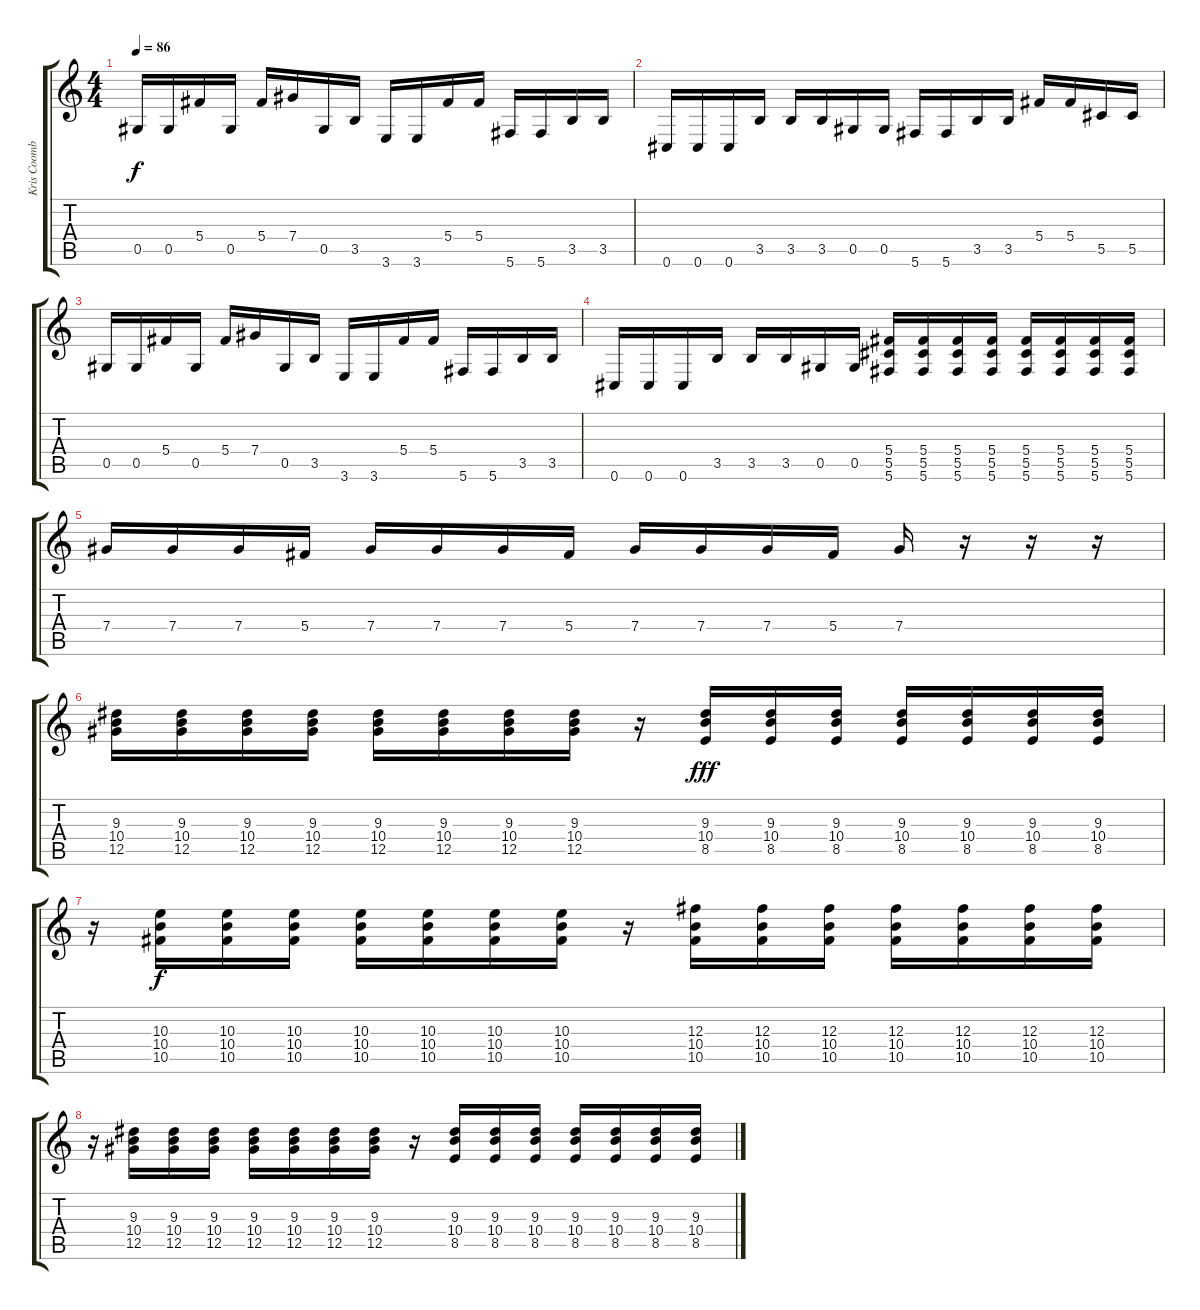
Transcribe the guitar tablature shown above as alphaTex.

\track ("Kris Coombs" "Kris Coomb") {instrument distortionguitar}
\staff {score tabs}
\tuning (Eb4 Bb3 Gb3 Db3 Ab2 Db2) {hide}
\ts (4 4)
\tempo 86
\clef g2
\ks c
0.5.16{dy f} 0.5.16 5.4.16 0.5.16 5.4.16 7.4.16 0.5.16 3.5.16 3.6.16 3.6.16 5.4.16 5.4.16 5.6.16 5.6.16 3.5.16 3.5.16 |
0.6.16 0.6.16 0.6.16 3.5.16 3.5.16 3.5.16 0.5.16 0.5.16 5.6.16 5.6.16 3.5.16 3.5.16 5.4.16 5.4.16 5.5.16 5.5.16 |
0.5.16 0.5.16 5.4.16 0.5.16 5.4.16 7.4.16 0.5.16 3.5.16 3.6.16 3.6.16 5.4.16 5.4.16 5.6.16 5.6.16 3.5.16 3.5.16 |
0.6.16 0.6.16 0.6.16 3.5.16 3.5.16 3.5.16 0.5.16 0.5.16 (5.4 5.5 5.6).16 (5.4 5.5 5.6).16 (5.4 5.5 5.6).16 (5.4 5.5 5.6).16 (5.4 5.5 5.6).16 (5.4 5.5 5.6).16 (5.4 5.5 5.6).16 (5.4 5.5 5.6).16 |
7.4.16 7.4.16 7.4.16 5.4.16 7.4.16 7.4.16 7.4.16 5.4.16 7.4.16 7.4.16 7.4.16 5.4.16 7.4.16 r.16 r.16 r.16 |
(9.3 10.4 12.5).16 (9.3 10.4 12.5).16 (9.3 10.4 12.5).16 (9.3 10.4 12.5).16 (9.3 10.4 12.5).16 (9.3 10.4 12.5).16 (9.3 10.4 12.5).16 (9.3 10.4 12.5).16 r.16 (9.3 10.4 8.5).16{dy fff} (9.3 10.4 8.5).16 (9.3 10.4 8.5).16 (9.3 10.4 8.5).16 (9.3 10.4 8.5).16 (9.3 10.4 8.5).16 (9.3 10.4 8.5).16 |
r.16 (10.3 10.4 10.5).16{dy f} (10.3 10.4 10.5).16 (10.3 10.4 10.5).16 (10.3 10.4 10.5).16 (10.3 10.4 10.5).16 (10.3 10.4 10.5).16 (10.3 10.4 10.5).16 r.16 (12.3 10.4 10.5).16 (12.3 10.4 10.5).16 (12.3 10.4 10.5).16 (12.3 10.4 10.5).16 (12.3 10.4 10.5).16 (12.3 10.4 10.5).16 (12.3 10.4 10.5).16 |
r.16 (9.3 10.4 12.5).16 (9.3 10.4 12.5).16 (9.3 10.4 12.5).16 (9.3 10.4 12.5).16 (9.3 10.4 12.5).16 (9.3 10.4 12.5).16 (9.3 10.4 12.5).16 r.16 (9.3 10.4 8.5).16 (9.3 10.4 8.5).16 (9.3 10.4 8.5).16 (9.3 10.4 8.5).16 (9.3 10.4 8.5).16 (9.3 10.4 8.5).16 (9.3 10.4 8.5).16
